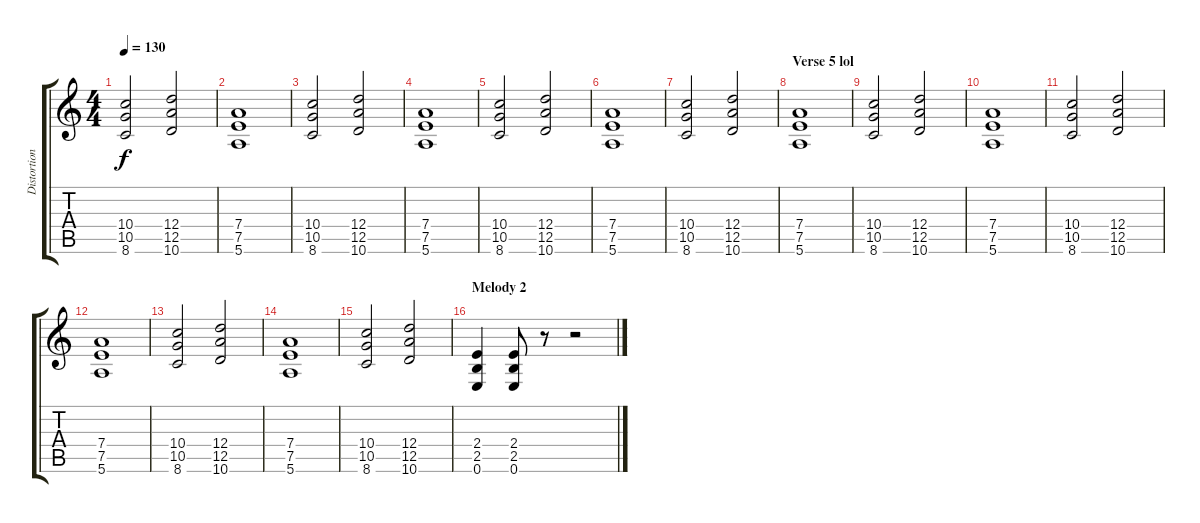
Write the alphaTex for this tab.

\track ("Distortion Guitar - Rhythm" "Distortion") {instrument distortionguitar}
\staff {score tabs}
\tuning (E4 B3 G3 D3 A2 E2) {hide}
\ts (4 4)
\tempo 130
\clef g2
\ks c
(10.4 10.5 8.6).2{dy f} (12.4 12.5 10.6).2 |
(7.4 7.5 5.6).1 |
(10.4 10.5 8.6).2 (12.4 12.5 10.6).2 |
(7.4 7.5 5.6).1 |
(10.4 10.5 8.6).2 (12.4 12.5 10.6).2 |
(7.4 7.5 5.6).1 |
(10.4 10.5 8.6).2 (12.4 12.5 10.6).2 |
\section ("" "Verse 5 lol")
(7.4 7.5 5.6).1 |
(10.4 10.5 8.6).2 (12.4 12.5 10.6).2 |
(7.4 7.5 5.6).1 |
(10.4 10.5 8.6).2 (12.4 12.5 10.6).2 |
(7.4 7.5 5.6).1 |
(10.4 10.5 8.6).2 (12.4 12.5 10.6).2 |
(7.4 7.5 5.6).1 |
(10.4 10.5 8.6).2 (12.4 12.5 10.6).2 |
\section ("" "Melody 2")
(2.4 2.5 0.6).4 (2.4 2.5 0.6).8 r.8 r.2
